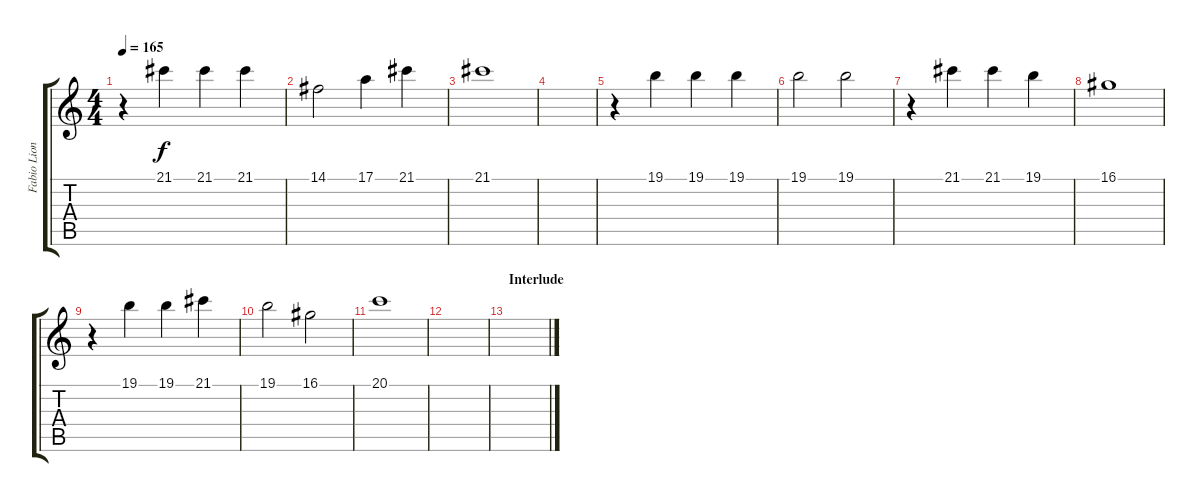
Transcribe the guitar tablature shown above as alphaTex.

\track ("Fabio Lione (Bck vocals)" "Fabio Lion") {instrument lead6voice}
\staff {score tabs}
\tuning (E4 B3 G3 D3 A2 E2) {hide}
\ts (4 4)
\tempo 165
\clef g2
\ks c
r.4{dy f} 21.1.4 21.1.4 21.1.4 |
14.1.2 17.1.4 21.1.4 |
21.1.1 |
|
r.4 19.1.4 19.1.4 19.1.4 |
19.1.2 19.1.2 |
r.4 21.1.4 21.1.4 19.1.4 |
16.1.1 |
r.4 19.1.4 19.1.4 21.1.4 |
19.1.2 16.1.2 |
20.1.1 |
|
\section ("" "Interlude")
